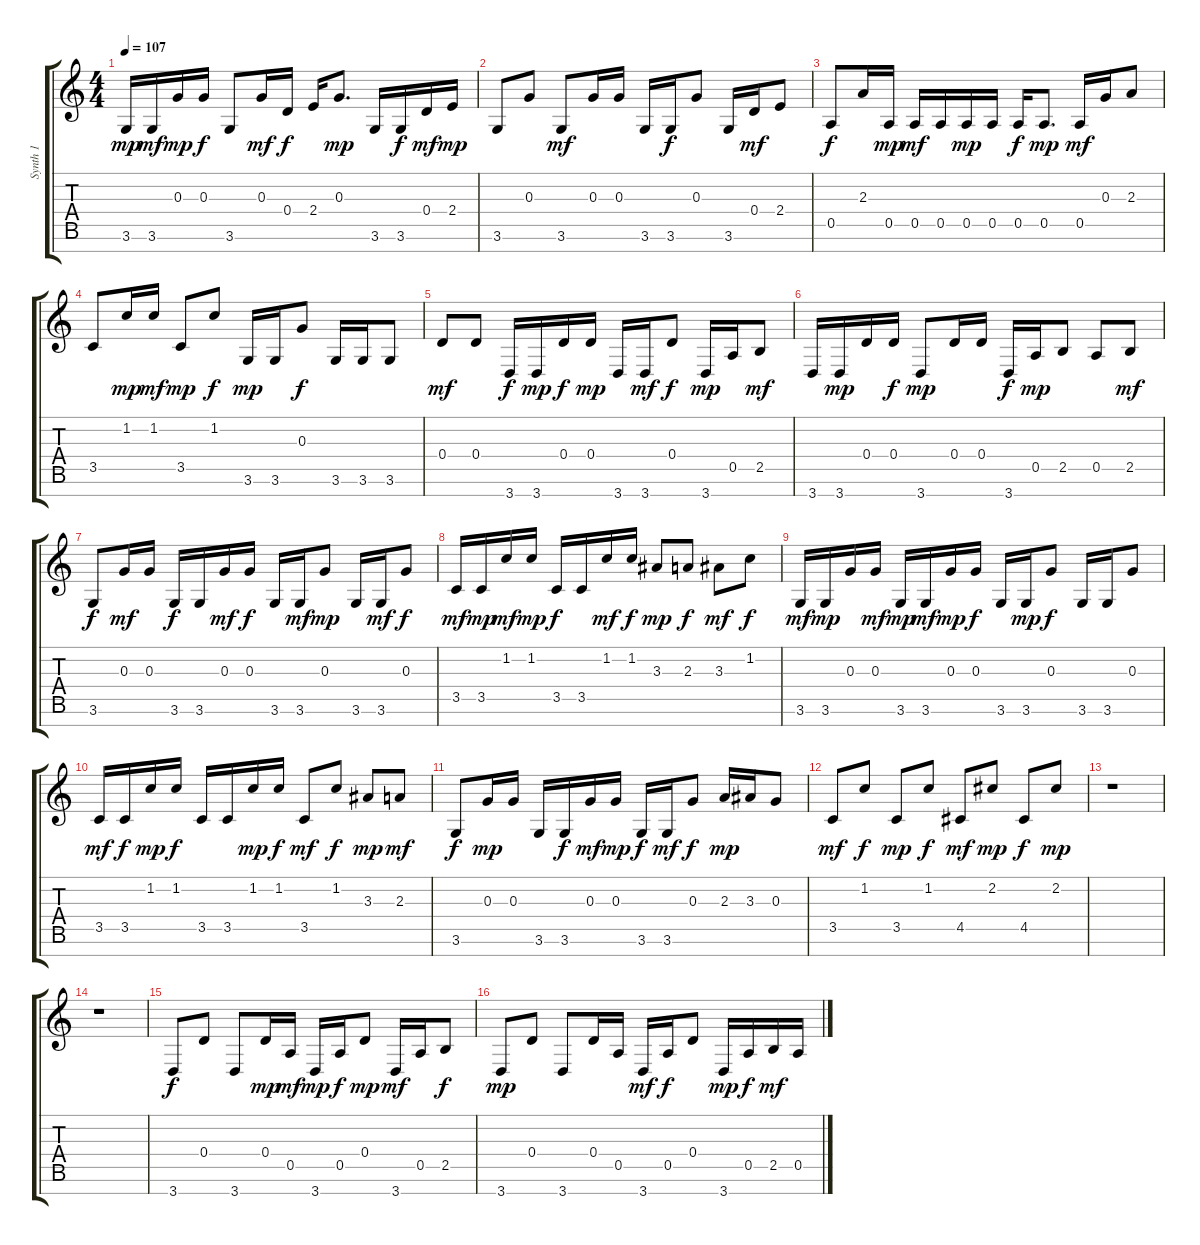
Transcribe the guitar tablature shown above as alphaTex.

\track ("Synth 1" "Synth 1") {instrument distortionguitar}
\staff {score tabs}
\tuning (E4 B3 G3 D3 A2 E2 B1) {hide}
\ts (4 4)
\tempo 107
\clef g2
\ks c
3.6.16{dy mp} 3.6.16{dy mf} 0.3.16{dy mp} 0.3.16{dy f} 3.6.8 0.3.16{dy mf} 0.4.16{dy f} 2.4.16 0.3.8{d dy mp} 3.6.16 3.6.16{dy f} 0.4.16{dy mf} 2.4.16{dy mp} |
3.6.8 0.3.8 3.6.8{dy mf} 0.3.16 0.3.16 3.6.16 3.6.16{dy f} 0.3.8 3.6.16 0.4.16{dy mf} 2.4.8 |
0.5.8{dy f} 2.3.16 0.5.16{dy mp} 0.5.16{dy mf} 0.5.16 0.5.16{dy mp} 0.5.16 0.5.16{dy f} 0.5.8{d dy mp} 0.5.16{dy mf} 0.3.16 2.3.8 |
3.5.8 1.2.16{dy mp} 1.2.16{dy mf} 3.5.8{dy mp} 1.2.8{dy f} 3.6.16{dy mp} 3.6.16 0.3.8{dy f} 3.6.16 3.6.16 3.6.8 |
0.4.8{dy mf} 0.4.8 3.7.16{dy f} 3.7.16{dy mp} 0.4.16{dy f} 0.4.16{dy mp} 3.7.16 3.7.16{dy mf} 0.4.8{dy f} 3.7.16{dy mp} 0.5.16 2.5.8{dy mf} |
3.7.16 3.7.16{dy mp} 0.4.16 0.4.16{dy f} 3.7.8{dy mp} 0.4.16 0.4.16 3.7.16{dy f} 0.5.16{dy mp} 2.5.8 0.5.8 2.5.8{dy mf} |
3.6.8{dy f} 0.3.16{dy mf} 0.3.16 3.6.16{dy f} 3.6.16 0.3.16{dy mf} 0.3.16{dy f} 3.6.16 3.6.16{dy mf} 0.3.8{dy mp} 3.6.16 3.6.16{dy mf} 0.3.8{dy f} |
3.5.16{dy mf} 3.5.16{dy mp} 1.2.16{dy mf} 1.2.16{dy mp} 3.5.16{dy f} 3.5.16 1.2.16{dy mf} 1.2.16{dy f} 3.3.8{dy mp} 2.3.8{dy f} 3.3.8{dy mf} 1.2.8{dy f} |
3.6.16{dy mf} 3.6.16{dy mp} 0.3.16 0.3.16{dy mf} 3.6.16{dy mp} 3.6.16{dy mf} 0.3.16{dy mp} 0.3.16{dy f} 3.6.16 3.6.16{dy mp} 0.3.8{dy f} 3.6.16 3.6.16 0.3.8 |
3.5.16{dy mf} 3.5.16{dy f} 1.2.16{dy mp} 1.2.16{dy f} 3.5.16 3.5.16 1.2.16{dy mp} 1.2.16{dy f} 3.5.8{dy mf} 1.2.8{dy f} 3.3.8{dy mp} 2.3.8{dy mf} |
3.6.8{dy f} 0.3.16{dy mp} 0.3.16 3.6.16 3.6.16{dy f} 0.3.16{dy mf} 0.3.16{dy mp} 3.6.16{dy f} 3.6.16{dy mf} 0.3.8{dy f} 2.3.16{dy mp} 3.3.16 0.3.8 |
3.5.8{dy mf} 1.2.8{dy f} 3.5.8{dy mp} 1.2.8{dy f} 4.5.8{dy mf} 2.2.8{dy mp} 4.5.8{dy f} 2.2.8{dy mp} |
r.1 |
r.1 |
3.7.8{dy f} 0.4.8 3.7.8 0.4.16{dy mp} 0.5.16{dy mf} 3.7.16{dy mp} 0.5.16{dy f} 0.4.8{dy mp} 3.7.16{dy mf} 0.5.16 2.5.8{dy f} |
3.7.8{dy mp} 0.4.8 3.7.8 0.4.16 0.5.16 3.7.16{dy mf} 0.5.16{dy f} 0.4.8 3.7.16{dy mp} 0.5.16{dy f} 2.5.16{dy mf} 0.5.16
